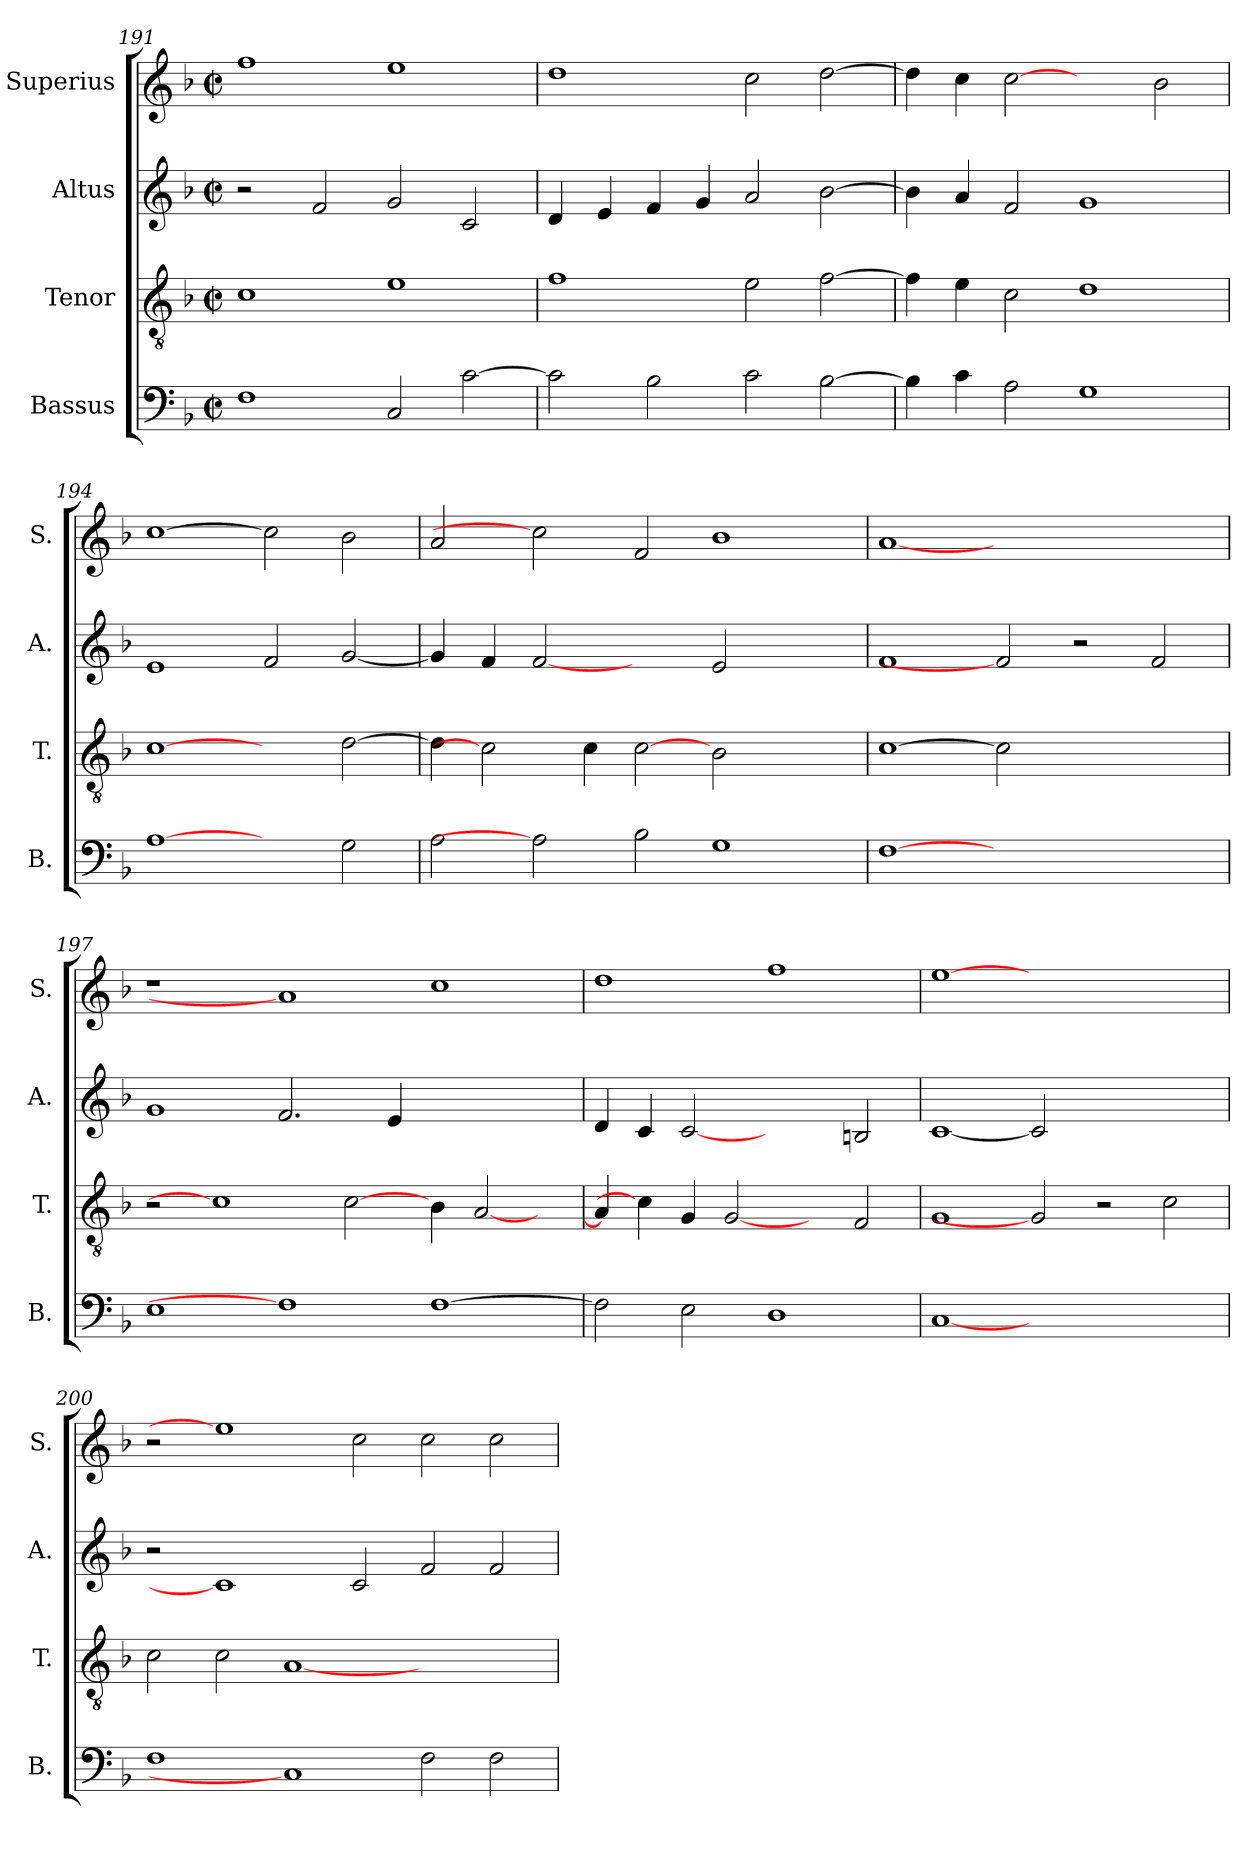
**kern	**kern	**kern	**kern
*part4	*part3	*part2	*part1
*staff4	*staff3	*staff2	*staff1
*I"Bassus	*I"Tenor	*I"Altus	*I"Superius
*I'B.	*I'T.	*I'A.	*I'S.
*clefF4	*clefGv2	*clefG2	*clefG2
*	*ITrd7c12	*	*
*k[b-]	*k[b-]	*k[b-]	*k[b-]
*F:	*F:	*F:	*F:
*M2/2	*M2/2	*M2/2	*M2/2
*met(c|)	*met(c|)	*met(c|)	*met(c|)
=191	=191	=191	=191
1Fi	1Ci	2r	1ffi
.	.	2fi/	.
2Ci/	1Ei	2gi/	1eei
[>2ci\	.	2ci/	.
=192	=192	=192	=192
2ci\]	1Fi	4di/	1ddi
.	.	4ei/	.
2B-i\	.	4fi/	.
.	.	4gi/	.
2ci\	2Ei\	2ai/	2cci\
[>2B-i\	[>2Fi\	[>2b-i\	[>2ddi\
=193	=193	=193	=193
4B-i\]	4Fi\]	4b-i\]	4ddi\]
4ci\	4Ei\	4ai/	4cci\
2Ai\	2Ci\	2fi/	[2cci
1Gi	1Di	1gi	2ryy
.	.	.	2b-i\
=194	=194	=194	=194
[1Ai	[1Ci	1ei	[1cci
2ryy	2ryy	2fi/	2cci]
2Gi\	[>2Di\	[<2gi/	2b-i\
!!LO:LB:g=z
=195	=195	=195	=195
2Ai\	4Di\]	4gi/]	2ai/
.	2Ci]	4fi/	.
2Ai]	.	[2fi	2cci]
.	4Ci\	.	.
2B-i\	[2Ci	2ryy	2fi/
1Gi	2BB-i\	2ei/	1b-i
.	2ryy	2ryy	.
=196	=196	=196	=196
[1Fi	[1Ci	1fi	[1ai
1.ryy	2Ci]	2fi]	1.ryy
.	1ryy	2r	.
.	.	2fi/	.
=197	=197	=197	=197
1Ei	2r	1gi	1r
.	1Ci]	.	.
1Fi]	.	2.fi/	1ai]
.	[2Ci\	.	.
.	.	4ei/	.
[>1Fi	4BB-i\	1ryy	1cci
.	[<2AAi/	.	.
.	4ryy	.	.
=198	=198	=198	=198
2Fi\]	4AAi/]	4di/	1ddi
.	4Ci\]	4ci/	.
2Ei\	4GGi/	[2ci	.
.	[2GGi	.	.
1Di	.	2ryy	1ffi
.	4ryy	.	.
.	2FFi/	2Bni/	.
=199	=199	=199	=199
[1Ci	1GGi	[1ci	[1eei
1.ryy	2GGi]	2ci]	1.ryy
.	2r	1ryy	.
.	2Ci\	.	.
!!LO:PB:g=z
=200	=200	=200	=200
1Fi	2Ci\	2r	2r
.	2Ci\	1ci]	1eei]
1Ci]	[<1AAi	.	.
.	.	2ci/	2cci\
2Fi\	1ryy	2fi/	2cci\
2Fi\	.	2fi/	2cci\
=	=	=	=
*-	*-	*-	*-
